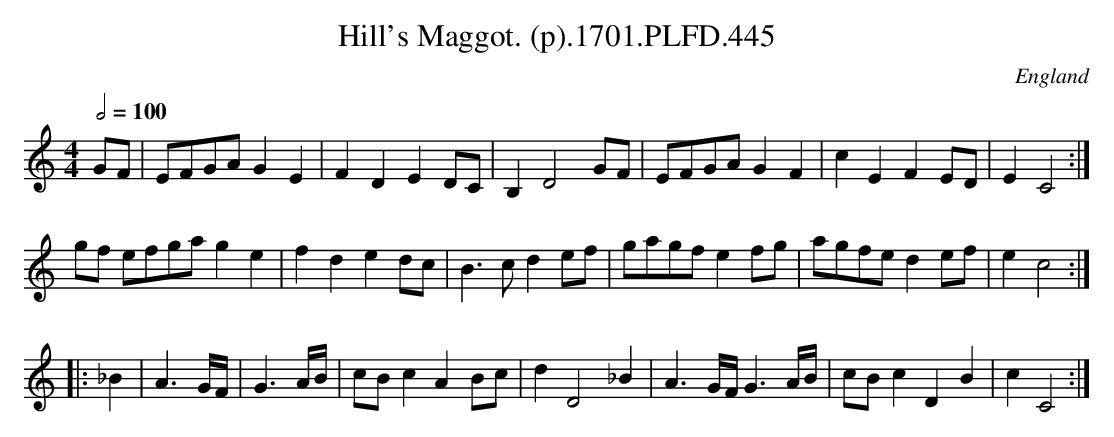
X:1
T:Hill's Maggot. (p).1701.PLFD.445
M:4/4
L:1/8
Q:1/2=100
O:England
K:C
GF|EFGAG2E2|F2D2E2DC|B,2D4GF|EFGAG2F2|c2E2F2ED|E2C4:|
gf efgag2e2|f2d2e2dc|B3cd2ef|gagfe2fg|agfed2ef|e2c4:|
|:_B2|A3G/F/|G3A/B/|cBc2A2Bc|d2D4_B2|A3G/F/G3A/B/|cBc2D2B2|c2C4:|
